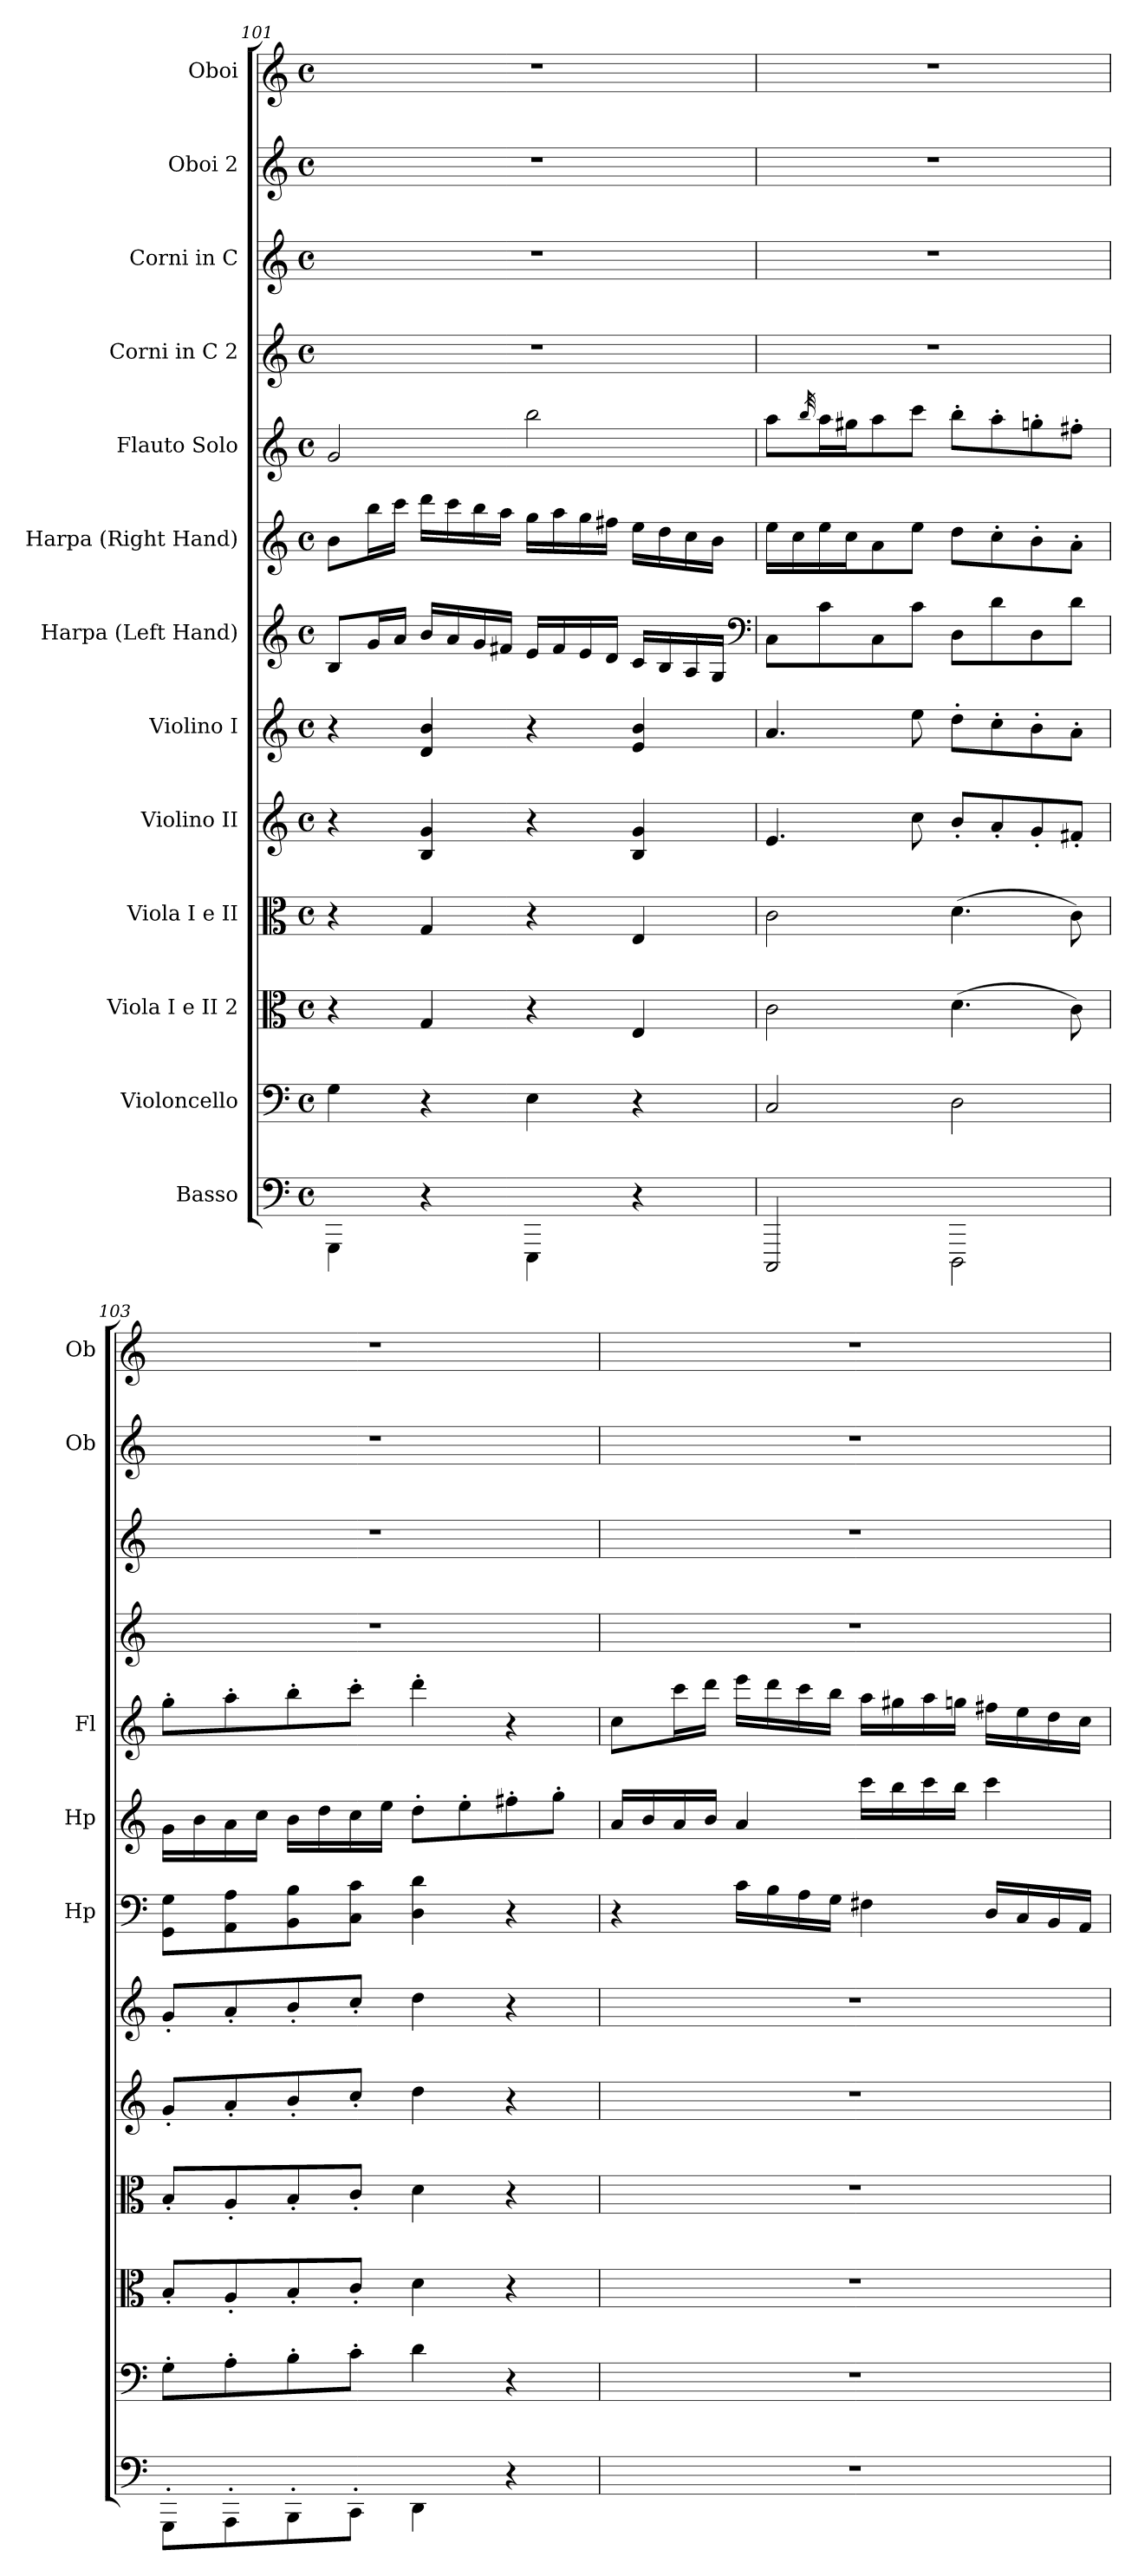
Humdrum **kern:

**kern	**kern	**kern	**kern	**kern	**kern	**kern	**kern	**kern	**kern	**kern	**kern	**kern
*part13	*part12	*part11	*part10	*part9	*part8	*part7	*part6	*part5	*part4	*part3	*part2	*part1
*staff13	*staff12	*staff11	*staff10	*staff9	*staff8	*staff7	*staff6	*staff5	*staff4	*staff3	*staff2	*staff1
*I"Basso	*I"Violoncello	*I"Viola I e II 2	*I"Viola I e II	*I"Violino II	*I"Violino I	*I"Harpa (Left Hand)	*I"Harpa (Right Hand)	*I"Flauto Solo	*I"Corni in C 2	*I"Corni in C	*I"Oboi 2	*I"Oboi
*	*	*	*	*	*	*I'Hp	*I'Hp	*I'Fl	*	*	*I'Ob	*I'Ob
!!LO:PB:g=z
*clefF4	*clefF4	*clefC3	*clefC3	*clefG2	*clefG2	*clefG2	*clefG2	*clefG2	*clefG2	*clefG2	*clefG2	*clefG2
*ITrd0c12	*	*	*	*	*	*	*	*	*ITrd7c12	*ITrd7c12	*	*
*k[]	*k[]	*k[]	*k[]	*k[]	*k[]	*k[]	*k[]	*k[]	*k[]	*k[]	*k[]	*k[]
*C:	*C:	*C:	*C:	*C:	*C:	*C:	*C:	*C:	*C:	*C:	*C:	*C:
*M4/4	*M4/4	*M4/4	*M4/4	*M4/4	*M4/4	*M4/4	*M4/4	*M4/4	*M4/4	*M4/4	*M4/4	*M4/4
*met(c)	*met(c)	*met(c)	*met(c)	*met(c)	*met(c)	*met(c)	*met(c)	*met(c)	*met(c)	*met(c)	*met(c)	*met(c)
=101	=101	=101	=101	=101	=101	=101	=101	=101	=101	=101	=101	=101
4GGG\	4G\	4r	4r	4r	4r	8B/L	8b\L	2g/	1r	1r	1r	1r
.	.	.	.	.	.	16g/L	16bb\L	.	.	.	.	.
.	.	.	.	.	.	16a/JJ	16ccc\JJ	.	.	.	.	.
4r	4r	4G/	4G/	4B/ 4g/	4d/ 4b/	16b/LL	16ddd\LL	.	.	.	.	.
.	.	.	.	.	.	16a/	16ccc\	.	.	.	.	.
.	.	.	.	.	.	16g/	16bb\	.	.	.	.	.
.	.	.	.	.	.	16f#X/JJ	16aa\JJ	.	.	.	.	.
4EEE\	4E\	4r	4r	4r	4r	16e/LL	16gg\LL	2bb\	.	.	.	.
.	.	.	.	.	.	16f#/	16aa\	.	.	.	.	.
.	.	.	.	.	.	16e/	16gg\	.	.	.	.	.
.	.	.	.	.	.	16d/JJ	16ff#X\JJ	.	.	.	.	.
4r	4r	4E/	4E/	4B/ 4g/	4e/ 4b/	16c/LL	16ee\LL	.	.	.	.	.
.	.	.	.	.	.	16B/	16dd\	.	.	.	.	.
.	.	.	.	.	.	16A/	16cc\	.	.	.	.	.
.	.	.	.	.	.	16G/JJ	16b\JJ	.	.	.	.	.
*	*	*	*	*	*	*clefF4	*	*	*	*	*	*
=102	=102	=102	=102	=102	=102	=102	=102	=102	=102	=102	=102	=102
2CCC/	2C/	2c\	2c\	4.e/	4.a/	8C\L	16ee\LL	8aa\L	1r	1r	1r	1r
.	.	.	.	.	.	.	16cc\	.	.	.	.	.
.	.	.	.	.	.	.	.	32qbb/	.	.	.	.
.	.	.	.	.	.	8c\	16ee\	16aa\L	.	.	.	.
.	.	.	.	.	.	.	16cc\J	16gg#X\J	.	.	.	.
.	.	.	.	.	.	8C\	8a\	8aa\	.	.	.	.
.	.	.	.	8cc\	8ee\	8c\J	8ee\J	8ccc\J	.	.	.	.
2DDD\	2D\	(4.d\	(4.d\	8b'/L	8dd'\L	8D\L	8dd\L	8bb'\L	.	.	.	.
.	.	.	.	8a'/	8cc'\	8d\	8cc'\	8aa'\	.	.	.	.
.	.	.	.	8g'/	8b'\	8D\	8b'\	8ggn'\	.	.	.	.
.	.	8c\)	8c\)	8f#X'/J	8a'\J	8d\J	8a'\J	8ff#X'\J	.	.	.	.
=103	=103	=103	=103	=103	=103	=103	=103	=103	=103	=103	=103	=103
8GGG'\L	8G'\L	8B'/L	8B'/L	8g'/L	8g'/L	8GG\ 8G\L	16g\LL	8gg'\L	1r	1r	1r	1r
.	.	.	.	.	.	.	16b\	.	.	.	.	.
8AAA'\	8A'\	8A'/	8A'/	8a'/	8a'/	8AA\ 8A\	16a\	8aa'\	.	.	.	.
.	.	.	.	.	.	.	16cc\JJ	.	.	.	.	.
8BBB'\	8B'\	8B'/	8B'/	8b'/	8b'/	8BB\ 8B\	16b\LL	8bb'\	.	.	.	.
.	.	.	.	.	.	.	16dd\	.	.	.	.	.
8CC'\J	8c'\J	8c'/J	8c'/J	8cc'/J	8cc'/J	8C\ 8c\J	16cc\	8ccc'\J	.	.	.	.
.	.	.	.	.	.	.	16ee\JJ	.	.	.	.	.
4DD\	4d\	4d\	4d\	4dd\	4dd\	4D\ 4d\	8dd'\L	4ddd'\	.	.	.	.
.	.	.	.	.	.	.	8ee'\	.	.	.	.	.
4r	4r	4r	4r	4r	4r	4r	8ff#X'\	4r	.	.	.	.
.	.	.	.	.	.	.	8gg'\J	.	.	.	.	.
!!LO:PB:g=z
=104	=104	=104	=104	=104	=104	=104	=104	=104	=104	=104	=104	=104
1r	1r	1r	1r	1r	1r	4r	16a/LL	8cc\L	1r	1r	1r	1r
.	.	.	.	.	.	.	16b/	.	.	.	.	.
.	.	.	.	.	.	.	16a/	16ccc\L	.	.	.	.
.	.	.	.	.	.	.	16b/JJ	16ddd\JJ	.	.	.	.
.	.	.	.	.	.	16c\LL	4a/	16eee\LL	.	.	.	.
.	.	.	.	.	.	16B\	.	16ddd\	.	.	.	.
.	.	.	.	.	.	16A\	.	16ccc\	.	.	.	.
.	.	.	.	.	.	16G\JJ	.	16bb\JJ	.	.	.	.
.	.	.	.	.	.	4F#X\	16ccc\LL	16aa\LL	.	.	.	.
.	.	.	.	.	.	.	16bb\	16gg#X\	.	.	.	.
.	.	.	.	.	.	.	16ccc\	16aa\	.	.	.	.
.	.	.	.	.	.	.	16bb\JJ	16ggn\JJ	.	.	.	.
.	.	.	.	.	.	16D/LL	4ccc\	16ff#X\LL	.	.	.	.
.	.	.	.	.	.	16C/	.	16ee\	.	.	.	.
.	.	.	.	.	.	16BB/	.	16dd\	.	.	.	.
.	.	.	.	.	.	16AA/JJ	.	16cc\JJ	.	.	.	.
=	=	=	=	=	=	=	=	=	=	=	=	=
*-	*-	*-	*-	*-	*-	*-	*-	*-	*-	*-	*-	*-
